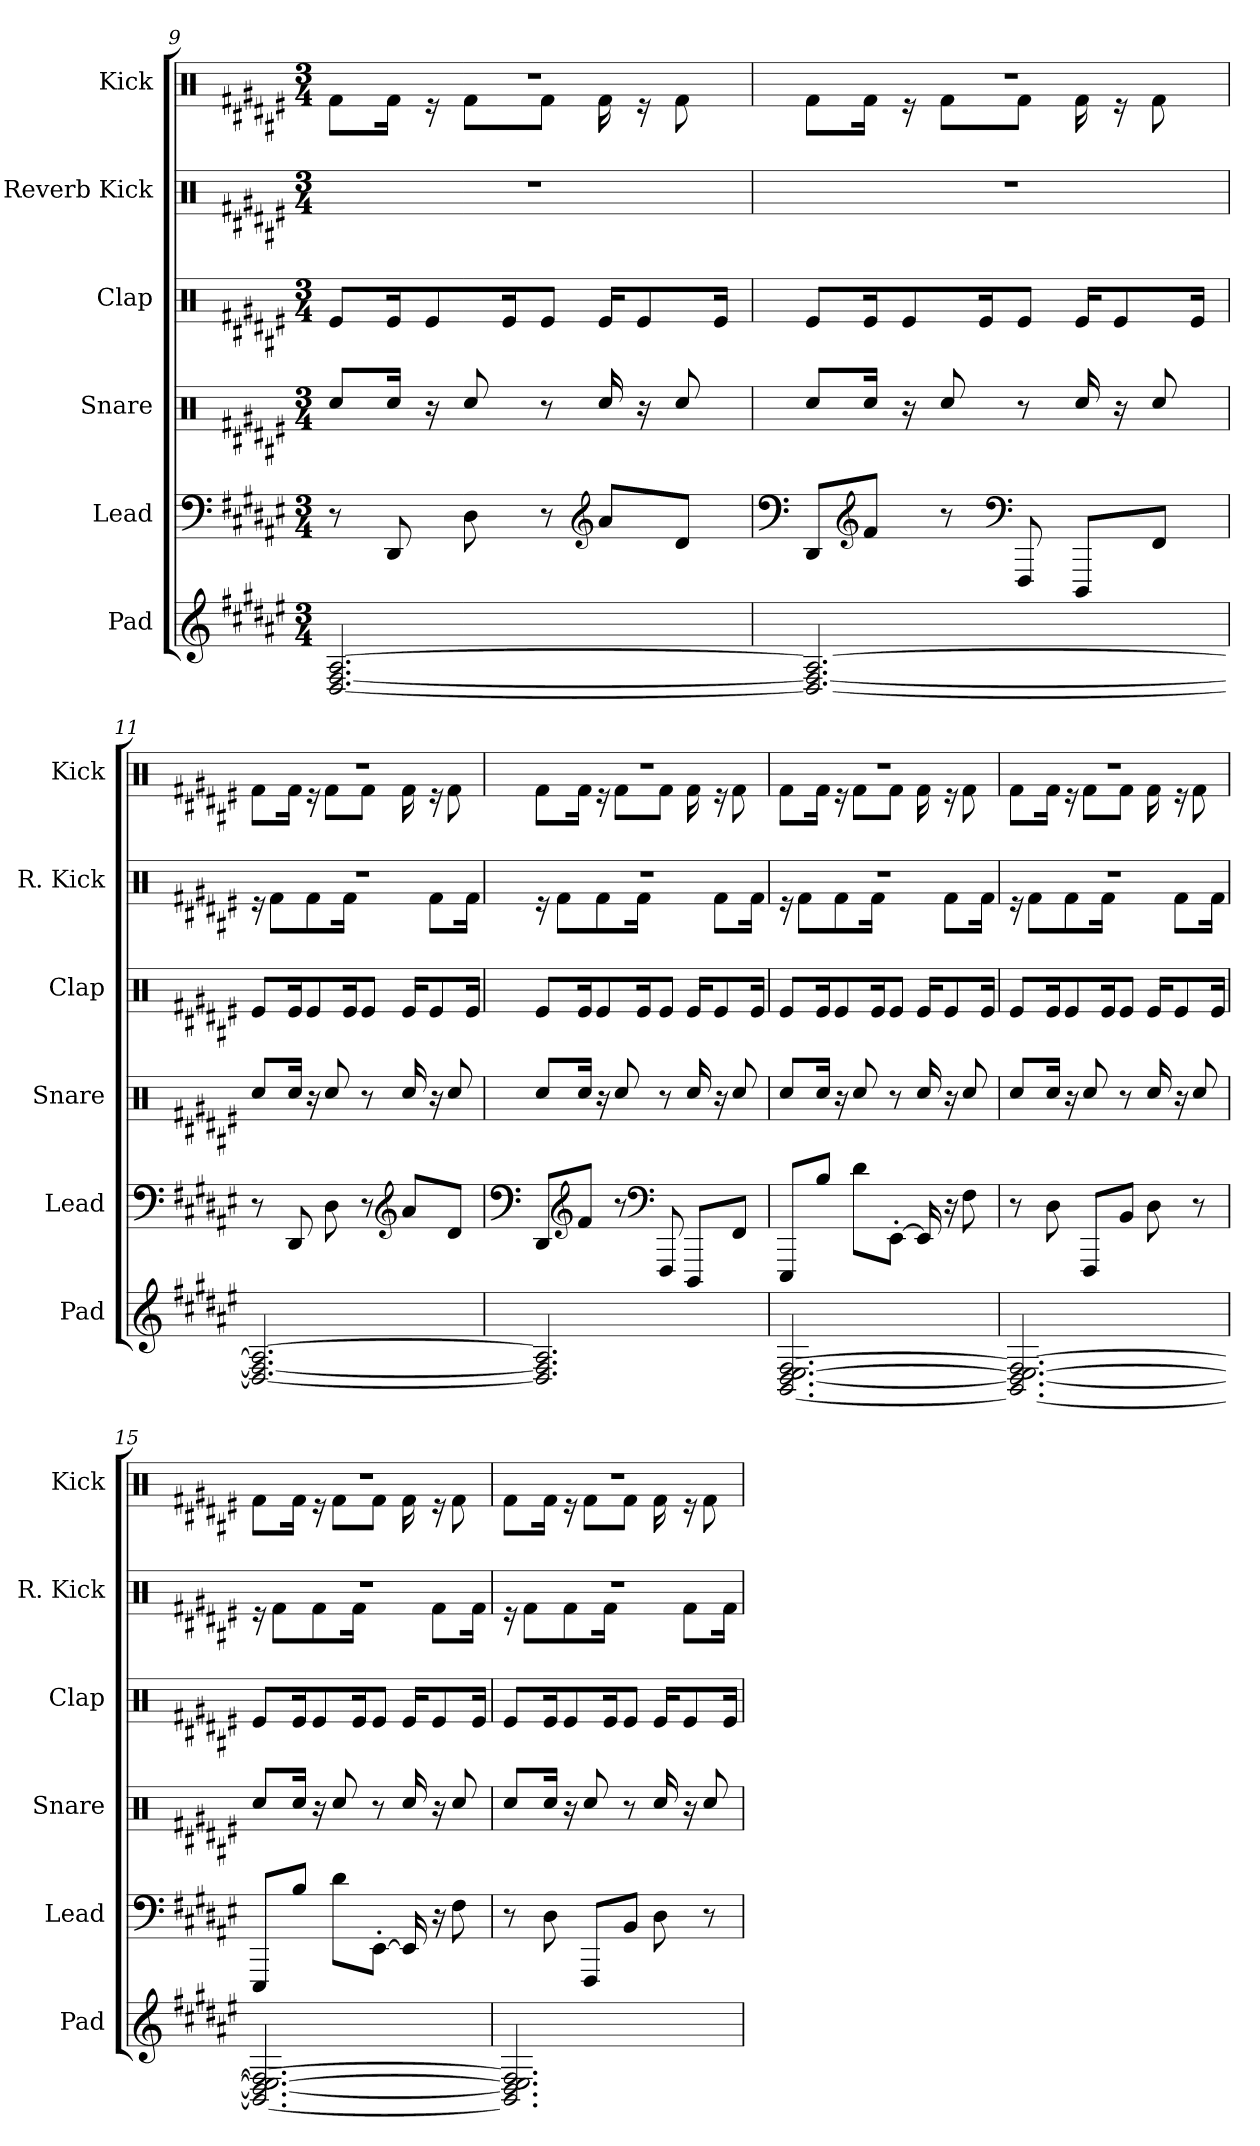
**kern	**kern	**kern	**kern	**kern	**kern
*part6	*part5	*part4	*part3	*part2	*part1
*staff6	*staff5	*staff4	*staff3	*staff2	*staff1
*I"Pad	*I"Lead	*I"Snare	*I"Clap	*I"Reverb Kick	*I"Kick
*I'Pad	*I'Lead	*I'Snare	*I'Clap	*I'R. Kick	*I'Kick
*clefG2	*clefF4	*clefX	*clefX	*clefX	*clefX
*k[f#c#g#d#a#e#]	*k[f#c#g#d#a#e#]	*k[f#c#g#d#a#e#]	*k[f#c#g#d#a#e#]	*k[f#c#g#d#a#e#]	*k[f#c#g#d#a#e#]
*M3/4	*M3/4	*M3/4	*M3/4	*M3/4	*M3/4
=9	=9	=9	=9	=9	=9
*	*	*	*	*	*^
[2.D#/ [2.F#/ [2.A#/	8r	8Rcc/L	8Re/L	2.r	2.r	8Rf\L
.	8DD#/	16Rcc/Jk	16Re/K	.	.	16Rf\Jk
.	.	16r	8Re/	.	.	16r
.	8D#\	8Rcc/	.	.	.	8Rf\L
.	.	.	16Re/K	.	.	.
.	8r	8r	8Re/J	.	.	8Rf\J
*	*clefG2	*	*	*	*	*
.	8a#/L	16Rcc/	16Re/KL	.	.	16Rf\
.	.	16r	8Re/	.	.	16r
.	8d#/J	8Rcc/	.	.	.	8Rf\
.	.	.	16Re/Jk	.	.	.
!!LO:LB:g=z	!!
=10	=10	=10	=10	=10	=10	=10
*	*clefF4	*	*	*	*	*
2.D#/_ 2.F#/_ 2.A#/_	8DD#/L	8Rcc/L	8Re/L	2.r	2.r	8Rf\L
*	*clefG2	*	*	*	*	*
.	8f#/J	16Rcc/Jk	16Re/K	.	.	16Rf\Jk
.	.	16r	8Re/	.	.	16r
.	8r	8Rcc/	.	.	.	8Rf\L
.	.	.	16Re/K	.	.	.
*	*clefF4	*	*	*	*	*
.	8FFF#/	8r	8Re/J	.	.	8Rf\J
.	8DDD#/L	16Rcc/	16Re/KL	.	.	16Rf\
.	.	16r	8Re/	.	.	16r
.	8FF#/J	8Rcc/	.	.	.	8Rf\
.	.	.	16Re/Jk	.	.	.
=11	=11	=11	=11	=11	=11	=11
*	*	*	*	*^	*	*
2.D#/_ 2.F#/_ 2.A#/_	8r	8Rcc/L	8Re/L	2.r	16r	2.r	8Rf\L
.	.	.	.	.	8Rf\L	.	.
.	8DD#/	16Rcc/Jk	16Re/K	.	.	.	16Rf\Jk
.	.	16r	8Re/	.	8Rf\	.	16r
.	8D#\	8Rcc/	.	.	.	.	8Rf\L
.	.	.	16Re/K	.	16Rf\Jk	.	.
.	8r	8r	8Re/J	.	8.ryy	.	8Rf\J
*	*clefG2	*	*	*	*	*	*
.	8a#/L	16Rcc/	16Re/KL	.	.	.	16Rf\
.	.	16r	8Re/	.	8Rf\L	.	16r
.	8d#/J	8Rcc/	.	.	.	.	8Rf\
.	.	.	16Re/Jk	.	16Rf\Jk	.	.
!!LO:PB:g=z	!!
=12	=12	=12	=12	=12	=12	=12	=12
*	*clefF4	*	*	*	*	*	*
2.D#/] 2.F#/] 2.A#/]	8DD#/L	8Rcc/L	8Re/L	2.r	16r	2.r	8Rf\L
.	.	.	.	.	8Rf\L	.	.
*	*clefG2	*	*	*	*	*	*
.	8f#/J	16Rcc/Jk	16Re/K	.	.	.	16Rf\Jk
.	.	16r	8Re/	.	8Rf\	.	16r
.	8r	8Rcc/	.	.	.	.	8Rf\L
.	.	.	16Re/K	.	16Rf\Jk	.	.
*	*clefF4	*	*	*	*	*	*
.	8FFF#/	8r	8Re/J	.	8.ryy	.	8Rf\J
.	8DDD#/L	16Rcc/	16Re/KL	.	.	.	16Rf\
.	.	16r	8Re/	.	8Rf\L	.	16r
.	8FF#/J	8Rcc/	.	.	.	.	8Rf\
.	.	.	16Re/Jk	.	16Rf\Jk	.	.
=13	=13	=13	=13	=13	=13	=13	=13
[2.BB/ [2.D#/ [2.E#/ [2.F#/	8EEE#/L	8Rcc/L	8Re/L	2.r	16r	2.r	8Rf\L
.	.	.	.	.	8Rf\L	.	.
.	8B/J	16Rcc/Jk	16Re/K	.	.	.	16Rf\Jk
.	.	16r	8Re/	.	8Rf\	.	16r
.	8d#\L	8Rcc/	.	.	.	.	8Rf\L
.	.	.	16Re/K	.	16Rf\Jk	.	.
.	[8EE#'\J	8r	8Re/J	.	8.ryy	.	8Rf\J
.	16EE#/]	16Rcc/	16Re/KL	.	.	.	16Rf\
.	16r	16r	8Re/	.	8Rf\L	.	16r
.	8F#\	8Rcc/	.	.	.	.	8Rf\
.	.	.	16Re/Jk	.	16Rf\Jk	.	.
=14	=14	=14	=14	=14	=14	=14	=14
2.BB/_ 2.D#/_ 2.E#/_ 2.F#/_	8r	8Rcc/L	8Re/L	2.r	16r	2.r	8Rf\L
.	.	.	.	.	8Rf\L	.	.
.	8D#\	16Rcc/Jk	16Re/K	.	.	.	16Rf\Jk
.	.	16r	8Re/	.	8Rf\	.	16r
.	8FFF#/L	8Rcc/	.	.	.	.	8Rf\L
.	.	.	16Re/K	.	16Rf\Jk	.	.
.	8BB/J	8r	8Re/J	.	8.ryy	.	8Rf\J
.	8D#\	16Rcc/	16Re/KL	.	.	.	16Rf\
.	.	16r	8Re/	.	8Rf\L	.	16r
.	8r	8Rcc/	.	.	.	.	8Rf\
.	.	.	16Re/Jk	.	16Rf\Jk	.	.
!!LO:LB:g=z	!!
=15	=15	=15	=15	=15	=15	=15	=15
2.BB/_ 2.D#/_ 2.E#/_ 2.F#/_	8EEE#/L	8Rcc/L	8Re/L	2.r	16r	2.r	8Rf\L
.	.	.	.	.	8Rf\L	.	.
.	8B/J	16Rcc/Jk	16Re/K	.	.	.	16Rf\Jk
.	.	16r	8Re/	.	8Rf\	.	16r
.	8d#\L	8Rcc/	.	.	.	.	8Rf\L
.	.	.	16Re/K	.	16Rf\Jk	.	.
.	[8EE#'\J	8r	8Re/J	.	8.ryy	.	8Rf\J
.	16EE#/]	16Rcc/	16Re/KL	.	.	.	16Rf\
.	16r	16r	8Re/	.	8Rf\L	.	16r
.	8F#\	8Rcc/	.	.	.	.	8Rf\
.	.	.	16Re/Jk	.	16Rf\Jk	.	.
=16	=16	=16	=16	=16	=16	=16	=16
2.BB/] 2.D#/] 2.E#/] 2.F#/]	8r	8Rcc/L	8Re/L	2.r	16r	2.r	8Rf\L
.	.	.	.	.	8Rf\L	.	.
.	8D#\	16Rcc/Jk	16Re/K	.	.	.	16Rf\Jk
.	.	16r	8Re/	.	8Rf\	.	16r
.	8FFF#/L	8Rcc/	.	.	.	.	8Rf\L
.	.	.	16Re/K	.	16Rf\Jk	.	.
.	8BB/J	8r	8Re/J	.	8.ryy	.	8Rf\J
.	8D#\	16Rcc/	16Re/KL	.	.	.	16Rf\
.	.	16r	8Re/	.	8Rf\L	.	16r
.	8r	8Rcc/	.	.	.	.	8Rf\
.	.	.	16Re/Jk	.	16Rf\Jk	.	.
*	*	*	*	*v	*v	*	*
*	*	*	*	*	*v	*v
=	=	=	=	=	=
*-	*-	*-	*-	*-	*-
